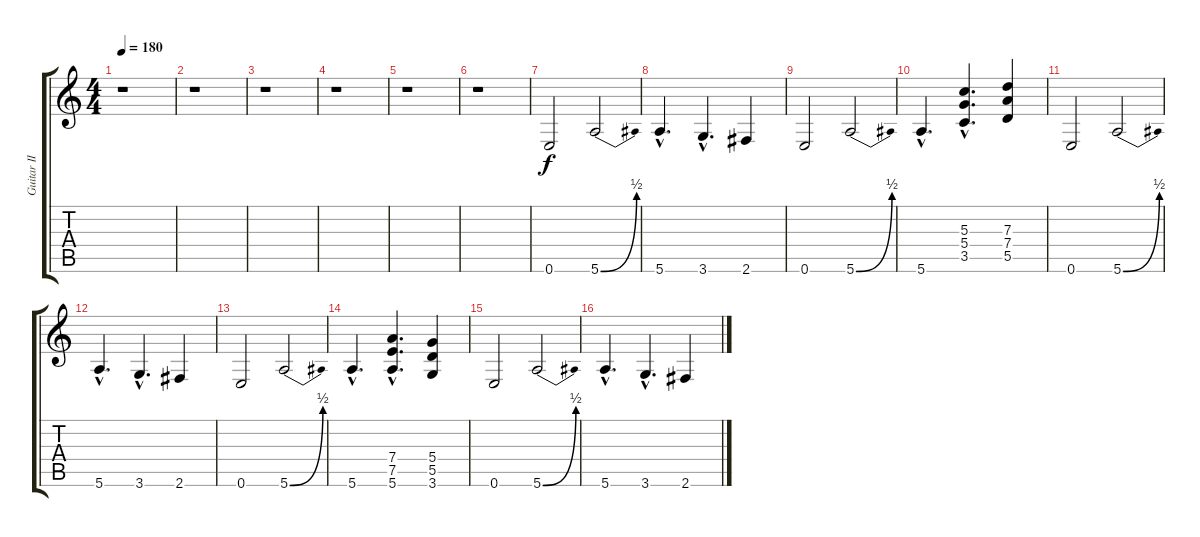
\track ("Guitar II" "Guitar II") {instrument overdrivenguitar}
\staff {score tabs}
\tuning (E4 B3 G3 D3 A2 E2) {hide}
\ts (4 4)
\tempo 180
\clef g2
\ks c
r.1{dy mp} |
r.1 |
r.1 |
r.1 |
r.1 |
r.1 |
0.6.2{dy f} 5.6{be (bend 0 0 60 2)}.2 |
5.6{hac}.4{d} 3.6{hac}.4{d} 2.6.4 |
0.6.2 5.6{be (bend 0 0 60 2)}.2 |
5.6{hac}.4{d} (5.3{hac} 5.4{hac} 3.5{hac}).4{d} (7.3 7.4 5.5).4 |
0.6.2 5.6{be (bend 0 0 60 2)}.2 |
5.6{hac}.4{d} 3.6{hac}.4{d} 2.6.4 |
0.6.2 5.6{be (bend 0 0 60 2)}.2 |
5.6{hac}.4{d} (7.4{hac} 7.5{hac} 5.6{hac}).4{d} (5.4 5.5 3.6).4 |
0.6.2 5.6{be (bend 0 0 60 2)}.2 |
5.6{hac}.4{d} 3.6{hac}.4{d} 2.6.4
